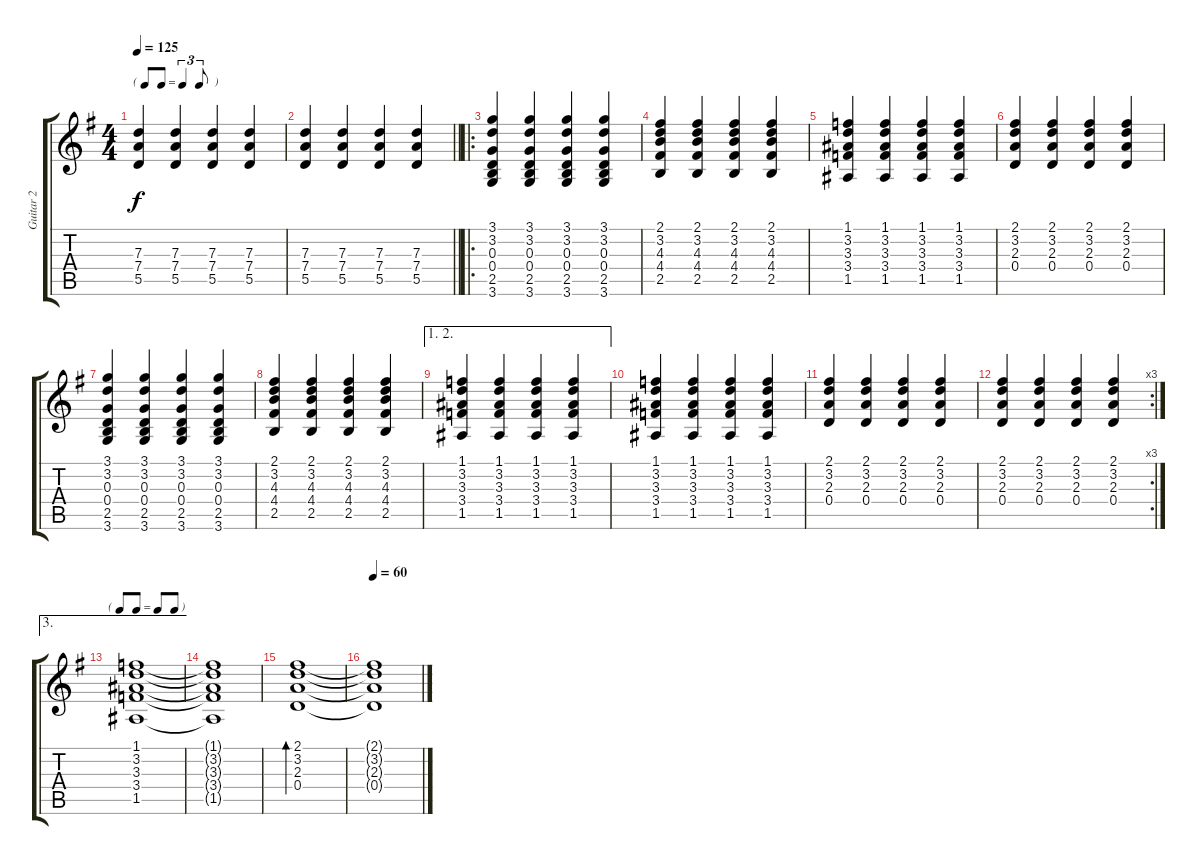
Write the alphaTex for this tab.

\track ("Guitar 2" "Guitar 2") {instrument overdrivenguitar}
\staff {score tabs}
\tuning (E4 B3 G3 D3 A2 E2) {hide}
\ts (4 4)
\tf triplet8th
\tempo 125
\clef g2
\ks g
(7.3 7.4 5.5).4{dy f} (7.3 7.4 5.5).4 (7.3 7.4 5.5).4 (7.3 7.4 5.5).4 |
\barLineRight lightlight
(7.3 7.4 5.5).4 (7.3 7.4 5.5).4 (7.3 7.4 5.5).4 (7.3 7.4 5.5).4 |
\ro
(3.1 3.2 0.3 0.4 2.5 3.6).4 (3.1 3.2 0.3 0.4 2.5 3.6).4 (3.1 3.2 0.3 0.4 2.5 3.6).4 (3.1 3.2 0.3 0.4 2.5 3.6).4 |
(2.1 3.2 4.3 4.4 2.5).4 (2.1 3.2 4.3 4.4 2.5).4 (2.1 3.2 4.3 4.4 2.5).4 (2.1 3.2 4.3 4.4 2.5).4 |
(1.1 3.2 3.3 3.4 1.5).4 (1.1 3.2 3.3 3.4 1.5).4 (1.1 3.2 3.3 3.4 1.5).4 (1.1 3.2 3.3 3.4 1.5).4 |
(2.1 3.2 2.3 0.4).4 (2.1 3.2 2.3 0.4).4 (2.1 3.2 2.3 0.4).4 (2.1 3.2 2.3 0.4).4 |
(3.1 3.2 0.3 0.4 2.5 3.6).4 (3.1 3.2 0.3 0.4 2.5 3.6).4 (3.1 3.2 0.3 0.4 2.5 3.6).4 (3.1 3.2 0.3 0.4 2.5 3.6).4 |
(2.1 3.2 4.3 4.4 2.5).4 (2.1 3.2 4.3 4.4 2.5).4 (2.1 3.2 4.3 4.4 2.5).4 (2.1 3.2 4.3 4.4 2.5).4 |
\ae (1 2)
(1.1 3.2 3.3 3.4 1.5).4 (1.1 3.2 3.3 3.4 1.5).4 (1.1 3.2 3.3 3.4 1.5).4 (1.1 3.2 3.3 3.4 1.5).4 |
(1.1 3.2 3.3 3.4 1.5).4 (1.1 3.2 3.3 3.4 1.5).4 (1.1 3.2 3.3 3.4 1.5).4 (1.1 3.2 3.3 3.4 1.5).4 |
(2.1 3.2 2.3 0.4).4 (2.1 3.2 2.3 0.4).4 (2.1 3.2 2.3 0.4).4 (2.1 3.2 2.3 0.4).4 |
\rc 3
(2.1 3.2 2.3 0.4).4 (2.1 3.2 2.3 0.4).4 (2.1 3.2 2.3 0.4).4 (2.1 3.2 2.3 0.4).4 |
\ae 3
\tf none
(1.1 3.2 3.3 3.4 1.5).1 |
(1.1{t} 3.2{t} 3.3{t} 3.4{t} 1.5{t}).1 |
(2.1 3.2 2.3 0.4).1{bd 30} |
\tempo 60
(2.1{t} 3.2{t} 2.3{t} 0.4{t}).1
